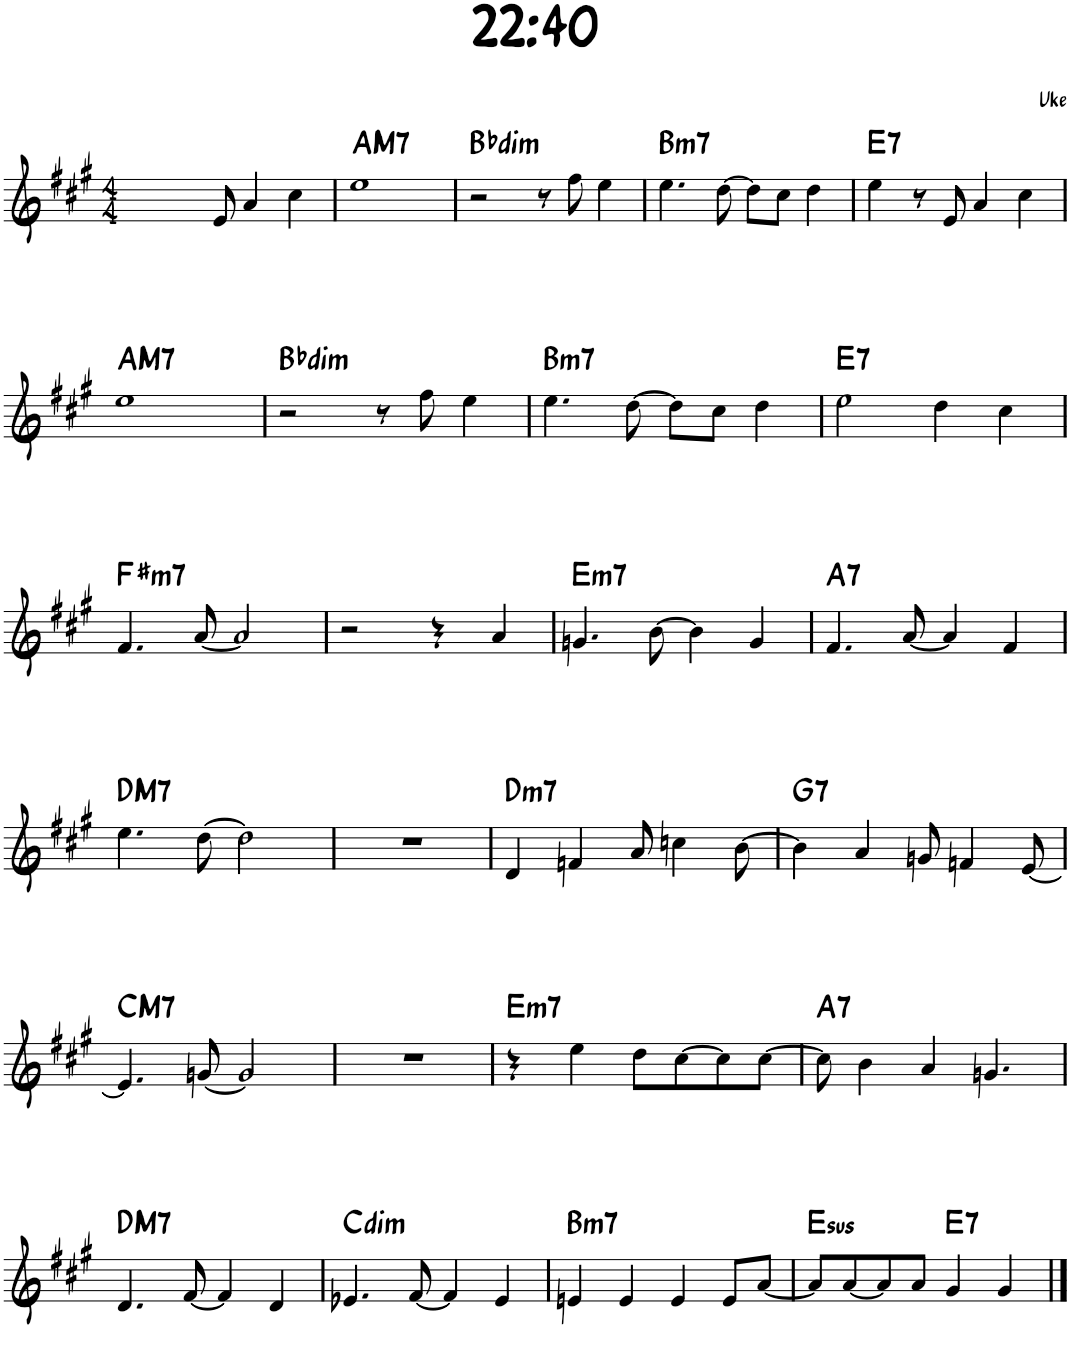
**kern	**harte
*part1	*part1
*staff1	*
*I"Piano	*
*I'Pno.	*
*clefG2	*
*k[f#c#g#]	*
*M4/4	*
=1	=1
4ryy	.
8ryy	.
8e/	.
4a/	.
4cc#\	.
=2	=2
!	!LO:H:kt=M7
1ee	A:maj7
=3	=3
!	!LO:H:kt=dim
2r	Bb:dim
8r	.
8ff#\	.
4ee\	.
=4	=4
!	!LO:H:kt=m7
4.ee\	B:min7
[8dd\	.
8dd\L]	.
8cc#\J	.
4dd\	.
=5	=5
!	!LO:H:kt=7
4ee\	E:7
8r	.
8e/	.
4a/	.
4cc#\	.
!!LO:LB:g=z
=6	=6
!	!LO:H:kt=M7
1ee	A:maj7
=7	=7
!	!LO:H:kt=dim
2r	Bb:dim
8r	.
8ff#\	.
4ee\	.
=8	=8
!	!LO:H:kt=m7
4.ee\	B:min7
[8dd\	.
8dd\L]	.
8cc#\J	.
4dd\	.
=9	=9
!	!LO:H:kt=7
2ee\	E:7
4dd\	.
4cc#\	.
!!LO:LB:g=z
=10	=10
!	!LO:H:kt=m7
4.f#/	F#:min7
[8a/	.
2a/]	.
=11	=11
2r	.
4r	.
4a/	.
=12	=12
!	!LO:H:kt=m7
4.gn/	E:min7
[8b\	.
4b\]	.
4g/	.
=13	=13
!	!LO:H:kt=7
4.f#/	A:7
[8a/	.
4a/]	.
4f#/	.
!!LO:LB:g=z
=14	=14
!	!LO:H:kt=M7
4.ee\	D:maj7
[8dd\	.
2dd\]	.
=15	=15
1r	.
=16	=16
!	!LO:H:kt=m7
4d/	D:min7
4fn/	.
8a/	.
4ccn\	.
[8b\	.
=17	=17
!	!LO:H:kt=7
4b\]	G:7
4a/	.
8gn/	.
4fn/	.
[8e/	.
!!LO:LB:g=z
=18	=18
!	!LO:H:kt=M7
4.e/]	C:maj7
[8gn/	.
2g/]	.
=19	=19
1r	.
=20	=20
!	!LO:H:kt=m7
4r	E:min7
4ee\	.
8dd\L	.
[8cc#\	.
8cc#\]	.
[8cc#\J	.
=21	=21
!	!LO:H:kt=7
8cc#\]	A:7
4b\	.
4a/	.
4.gn/	.
!!LO:LB:g=z
=22	=22
!	!LO:H:kt=M7
4.d/	D:maj7
[8f#/	.
4f#/]	.
4d/	.
=23	=23
!	!LO:H:kt=dim
4.e-X/	C:dim
[8f#/	.
4f#/]	.
4e-/	.
=24	=24
!	!LO:H:kt=m7
4en/	B:min7
4e/	.
4e/	.
8e/L	.
[8a/J	.
=25	=25
!	!LO:H:kt=sus
8a/L]	E:sus4
[8a/	.
8a/]	.
8a/J	.
!	!LO:H:kt=7
4g#/	E:7
4g#/	.
==	==
*-	*-
